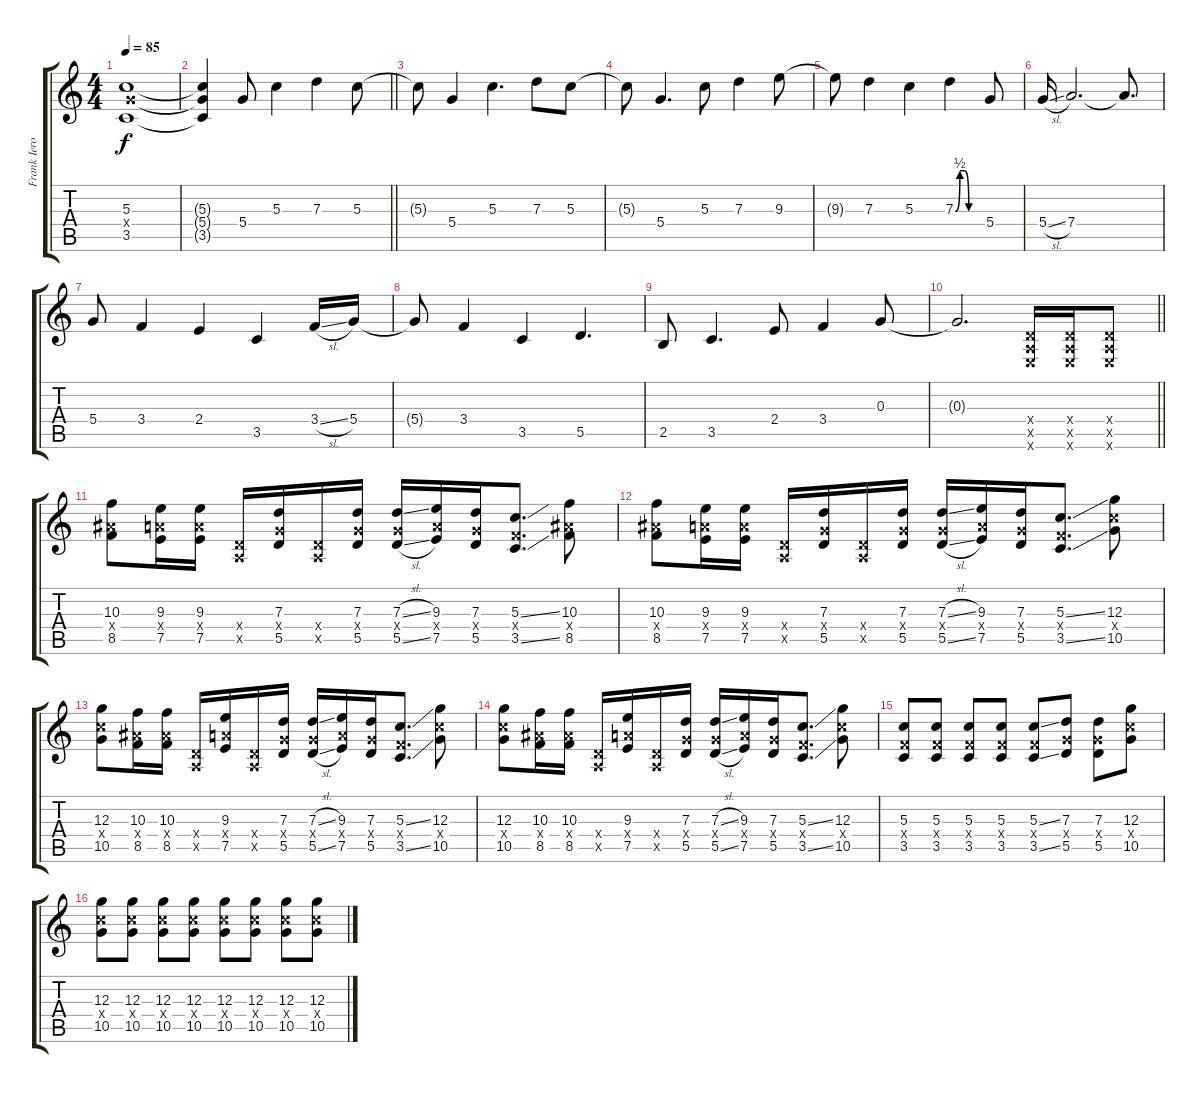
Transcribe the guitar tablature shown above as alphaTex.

\track ("Frank Iero [Rhythm Guitar]" "Frank Iero") {instrument overdrivenguitar}
\staff {score tabs}
\tuning (E4 B3 G3 D3 A2 E2) {hide}
\ts (4 4)
\tempo 85
\clef g2
\ks c
(5.3 5.4{x} 3.5).1{dy f} |
\barLineRight lightlight
(5.3{t} 5.4{t} 3.5{t}).4 5.4.8{instrument electricguitarjazz} 5.3.4 7.3.4 5.3.8 |
5.3{t}.8 5.4.4 5.3.4{d} 7.3.8 5.3.8 |
5.3{t}.8 5.4.4{d} 5.3.8 7.3.4 9.3.8 |
9.3{t}.8 7.3.4 5.3.4 7.3{be (custom 0 0 10 2 20 2 30 0 60 0)}.4 5.4.8 |
5.4{sl}.16 7.4.2{d} 7.4{t}.8{d} |
5.4.8 3.4.4 2.4.4 3.5.4 3.4{sl}.16 5.4.16 |
5.4{t}.8 3.4.4 3.5.4 5.5.4{d} |
2.5.8{instrument overdrivenguitar} 3.5.4{d} 2.4.8 3.4.4 0.3.8 |
\barLineRight lightlight
0.3{t}.2{d} (0.4{x} 0.5{x} 0.6{x}).16 (0.4{x} 0.5{x} 0.6{x}).16 (0.4{x} 0.5{x} 0.6{x}).8 |
(10.3 8.4{x} 8.5).8{instrument distortionguitar} (9.3 7.4{x} 7.5).16 (9.3 7.4{x} 7.5).16 (0.4{x} 0.5{x}).16 (7.3 5.4{x} 5.5).16 (0.4{x} 0.5{x}).16 (7.3 5.4{x} 5.5).16 (7.3{sl} 5.4{x} 5.5{sl}).16 (9.3 7.4{x} 7.5).16 (7.3 5.4{x} 5.5).16 (5.3{ss} 3.4{x} 3.5{ss}).8{d} (10.3 8.4{x} 8.5).8 |
(10.3 8.4{x} 8.5).8 (9.3 7.4{x} 7.5).16 (9.3 7.4{x} 7.5).16 (0.4{x} 0.5{x}).16 (7.3 5.4{x} 5.5).16 (0.4{x} 0.5{x}).16 (7.3 5.4{x} 5.5).16 (7.3{sl} 5.4{x} 5.5{sl}).16 (9.3 7.4{x} 7.5).16 (7.3 5.4{x} 5.5).16 (5.3{ss} 3.4{x} 3.5{ss}).8{d} (12.3 10.4{x} 10.5).8 |
(12.3 10.4{x} 10.5).8 (10.3 8.4{x} 8.5).16 (10.3 8.4{x} 8.5).16 (0.4{x} 0.5{x}).16 (9.3 7.4{x} 7.5).16 (0.4{x} 0.5{x}).16 (7.3 5.4{x} 5.5).16 (7.3{sl} 5.4{x} 5.5{sl}).16 (9.3 7.4{x} 7.5).16 (7.3 5.4{x} 5.5).16 (5.3{ss} 3.4{x} 3.5{ss}).8{d} (12.3 10.4{x} 10.5).8 |
(12.3 10.4{x} 10.5).8 (10.3 8.4{x} 8.5).16 (10.3 8.4{x} 8.5).16 (0.4{x} 0.5{x}).16 (9.3 7.4{x} 7.5).16 (0.4{x} 0.5{x}).16 (7.3 5.4{x} 5.5).16 (7.3{sl} 5.4{x} 5.5{sl}).16 (9.3 7.4{x} 7.5).16 (7.3 5.4{x} 5.5).16 (5.3{ss} 3.4{x} 3.5{ss}).8{d} (12.3 10.4{x} 10.5).8 |
(5.3 3.4{x} 3.5).8 (5.3 3.4{x} 3.5).8 (5.3 3.4{x} 3.5).8 (5.3 3.4{x} 3.5).8 (5.3{ss} 3.4{x} 3.5{ss}).8 (7.3 5.4{x} 5.5).8 (7.3 5.4{x} 5.5).8 (12.3 10.4{x} 10.5).8 |
(12.3 10.4{x} 10.5).8 (12.3 10.4{x} 10.5).8 (12.3 10.4{x} 10.5).8 (12.3 10.4{x} 10.5).8 (12.3 10.4{x} 10.5).8 (12.3 10.4{x} 10.5).8 (12.3 10.4{x} 10.5).8 (12.3 10.4{x} 10.5).8
